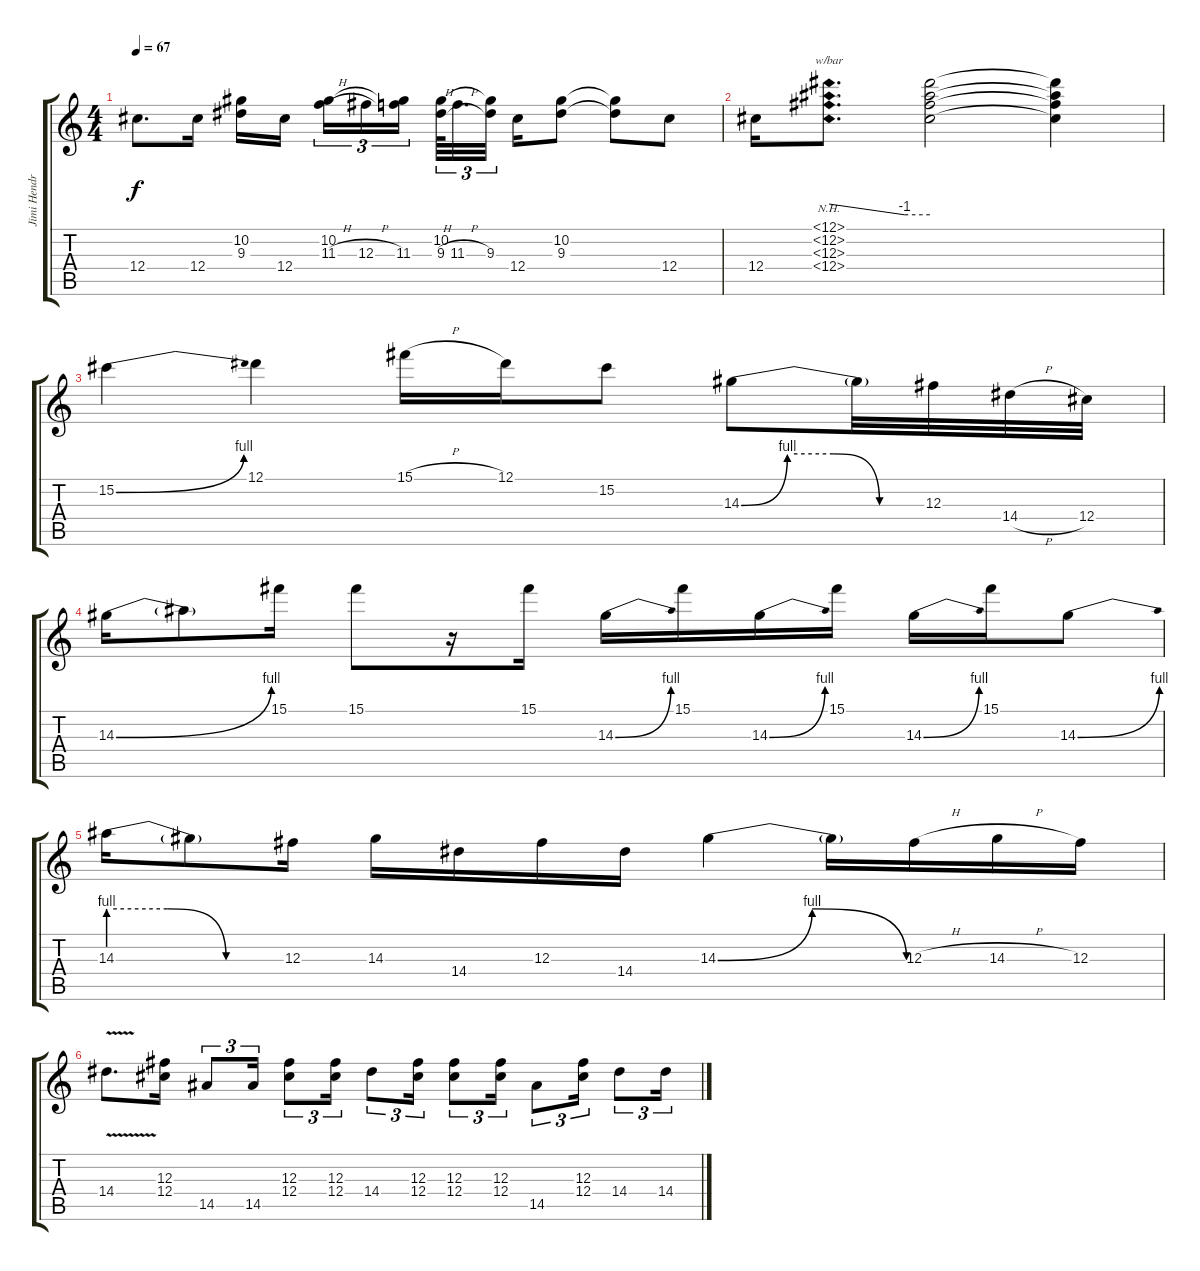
\track ("Jimi Hendrix" "Jimi Hendr") {instrument electricguitarclean}
\staff {score tabs}
\tuning (Eb4 Bb3 Gb3 Db3 Ab2 Eb2) {hide}
\ts (4 4)
\tempo 67
\clef g2
\ks c
12.4.8{d dy f} 12.4.16 (10.2 9.3).16 12.4.16{beam splitsecondary} (10.2 11.3{h}).16{tu (3 2)} 12.3{h}.16{tu (3 2)} (10.2{t} 11.3).16{tu (3 2)} (10.2 9.3{h}).64{tu (3 2)} 11.3{h}.32{d tu (3 2)} (10.2{t} 9.3).32{tu (3 2) beam splitsecondary} 12.4.16 (10.2 9.3).8 (10.2{t} 9.3{t}).8 12.4.8 |
12.4.16 (12.1{nh} 12.2{nh} 12.3{nh} 12.4{nh}).8{d tbe (custom default 0 0 45 -4 60 -4)} (12.1{t} 12.2{t} 12.3{t} 12.4{t}).2 (12.1{t} 12.2{t} 12.3{t} 12.4{t}).4 |
15.2{be (bend 0 0 60 4)}.4 12.1.4 15.1{h}.16 12.1.16 15.2.8 14.3{be (custom 0 0 15 4 30 4 45 0 60 0)}.8 14.3{t}.32 12.3.32 14.4{h}.32 12.4.32 |
14.3{be (bend 0 0 60 4)}.16 14.3{t}.8 15.1.16 15.1.8 r.16 15.1.16 14.3{be (bend 0 0 60 4)}.16 15.1.16 14.3{be (bend 0 0 60 4)}.16 15.1.16 14.3{be (bend 0 0 60 4)}.16 15.1.16 14.3{be (bend 0 0 60 4)}.8 |
14.3{be (custom 0 4 20 4 40 0 60 0)}.16{volume 0} 14.3{t}.8 12.3.16 14.3.16 14.4.16 12.3.16 14.4.16 14.3{be (bendrelease 0 0 15 4 45 4 60 0)}.4 14.3{t}.16 12.3{h}.16 14.3{h}.16 12.3.16 |
14.4{v}.8{d} (12.3 12.4).16 14.5.8{tu (3 2)} 14.5.16{tu (3 2)} (12.3 12.4).8{tu (3 2)} (12.3 12.4).16{tu (3 2)} 14.4.8{tu (3 2)} (12.3 12.4).16{tu (3 2)} (12.3 12.4).8{tu (3 2)} (12.3 12.4).16{tu (3 2)} 14.5.8{tu (3 2)} (12.3 12.4).16{tu (3 2)} 14.4.8{tu (3 2)} 14.4.16{tu (3 2)}
